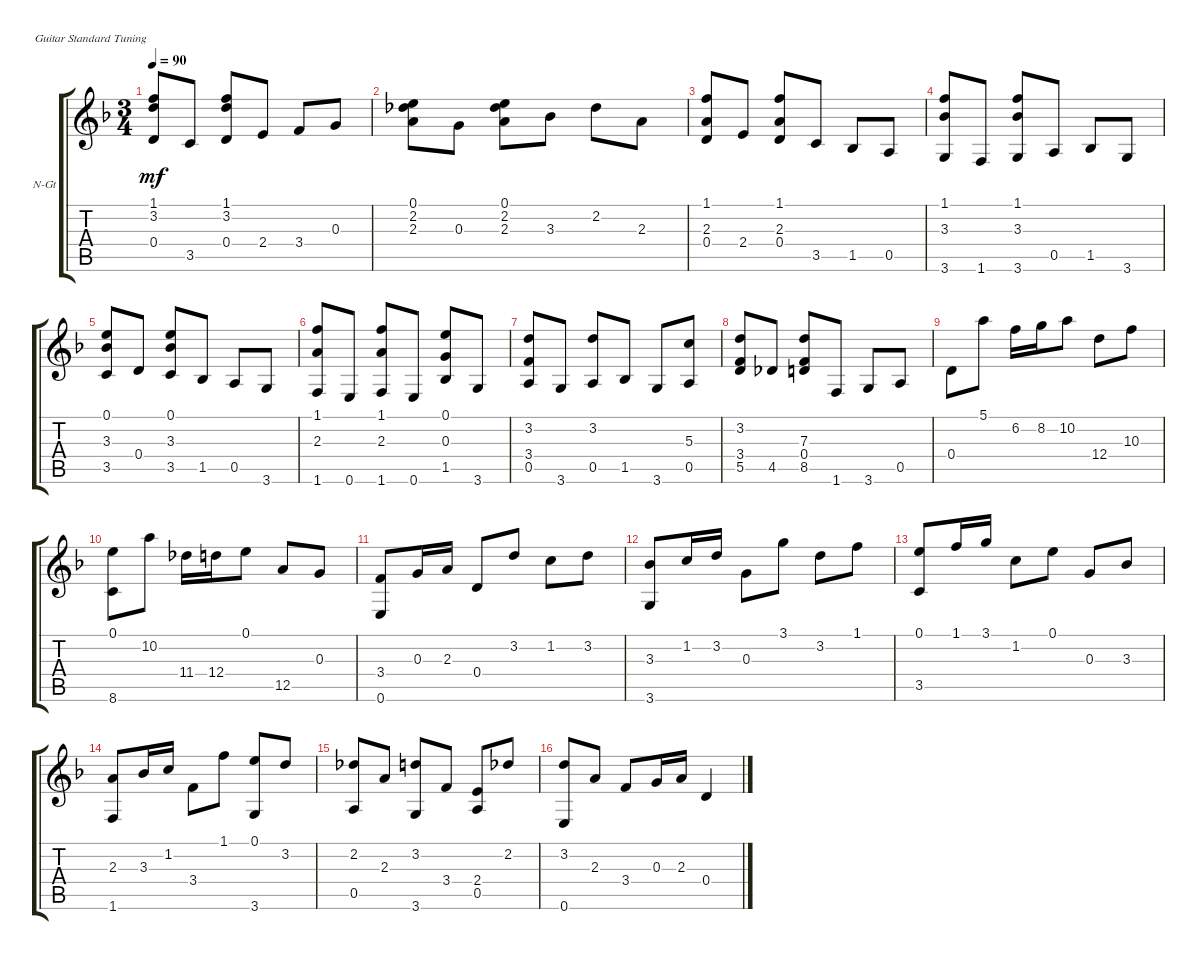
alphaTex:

\defaultSystemsLayout 4
\bracketExtendMode groupsimilarinstruments
\firstSystemTrackNameOrientation horizontal
\otherSystemsTrackNameOrientation horizontal
\track ("Nylon Guitar" "N-Gt") {instrument acousticguitarnylon}
\staff {score tabs}
\tuning (E4 B3 G3 D3 A2 E2)
\ts (3 4)
\tempo 90
\clef g2
\ks dminor
(1.1 3.2 0.4).8{dy mf} 3.5.8 (0.4 1.1 3.2).8 2.4.8 3.4.8 0.3.8 |
(2.3 2.2 0.1).8 0.3.8 (2.3 2.2 0.1).8 3.3.8 2.2.8 2.3.8 |
(1.1 2.3 0.4).8 2.4.8 (0.4 2.3 1.1).8 3.5.8 1.5.8 0.5.8 |
(3.6 3.3 1.1).8 1.6.8 (3.6 3.3 1.1).8 0.5.8 1.5.8 3.6.8 |
(0.1 3.3 3.5).8 0.4.8 (3.5 3.3 0.1).8 1.5.8 0.5.8 3.6.8 |
(1.6 2.3 1.1).8 0.6.8 (1.6 2.3 1.1).8 0.6.8 (1.5 0.3 0.1).8 3.6.8 |
(0.5 3.4 3.2).8 3.6.8 (0.5 3.2).8 1.5.8 3.6.8 (0.5 5.3).8 |
(3.2 3.4 5.5).8 4.5.8 (0.4 8.5 7.3).8 1.6.8 3.6.8 0.5.8 |
0.4.8 5.1.8 6.2.16 8.2.16 10.2.8 12.4.8 10.3.8 |
(0.1 8.6).8 10.2.8 11.4.16 12.4.16 0.1.8 12.5.8 0.3.8 |
(3.4 0.6).8 0.3.16 2.3.16 0.4.8 3.2.8 1.2.8 3.2.8 |
(3.3 3.6).8 1.2.16 3.2.16 0.3.8 3.1.8 3.2.8 1.1.8 |
(0.1 3.5).8 1.1.16 3.1.16 1.2.8 0.1.8 0.3.8 3.3.8 |
(2.3 1.6).8 3.3.16 1.2.16 3.4.8 1.1.8 (0.1 3.6).8 3.2.8 |
(0.5 2.2).8 2.3.8 (3.2 3.6).8 3.4.8 (2.4 0.5).8 2.2.8 |
(3.2 0.6).8 2.3.8 3.4.8 0.3.16 2.3.16 0.4.4
